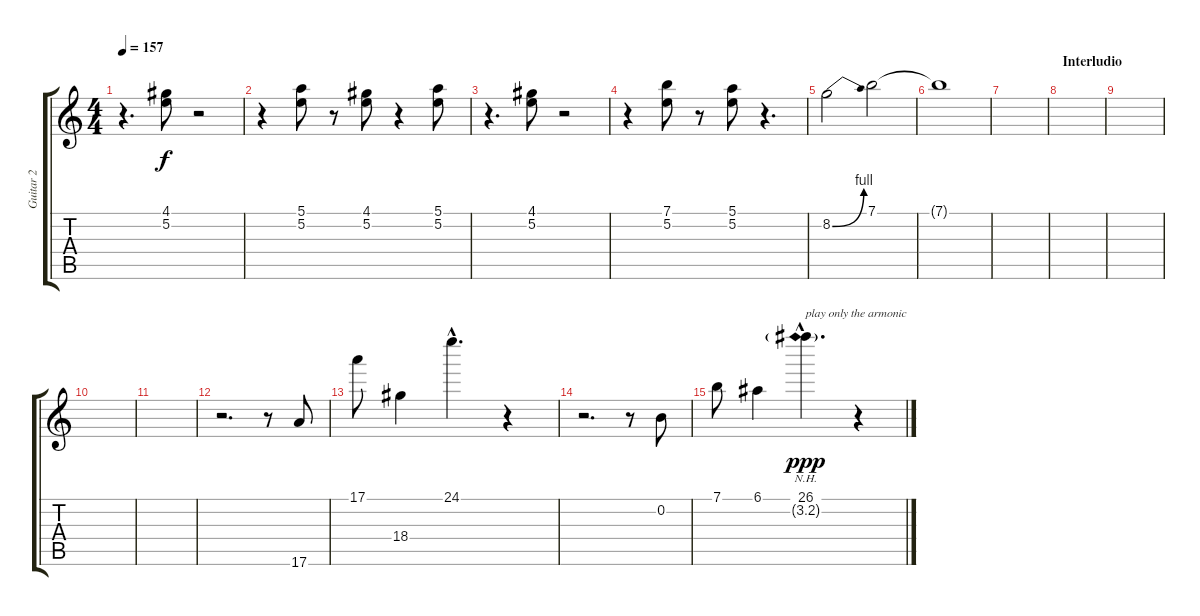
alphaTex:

\track ("Guitar 2" "Guitar 2") {instrument distortionguitar}
\staff {score tabs}
\tuning (E4 B3 G3 D3 A2 E2) {hide}
\ts (4 4)
\tempo 157
\clef g2
\ks c
r.4{d dy f} (4.1 5.2).8 r.2 |
r.4 (5.1 5.2).8 r.8 (4.1 5.2).8 r.4 (5.1 5.2).8 |
r.4{d} (4.1 5.2).8 r.2 |
r.4 (7.1 5.2).8 r.8 (5.1 5.2).8 r.4{d} |
8.2{be (bend 0 0 60 4)}.2 7.1.2 |
7.1{t}.1 |
|
\section ("" "Interludio")
|
|
|
|
r.2{d} r.8 17.6.8 |
17.1.8 18.4.4 24.1{hac}.4{d} r.4 |
r.2{d} r.8 0.2.8 |
7.1.8 6.1.4 (26.1{hac} 3.2{nh g hac}).4{d txt "play only the armonic" dy ppp} r.4
